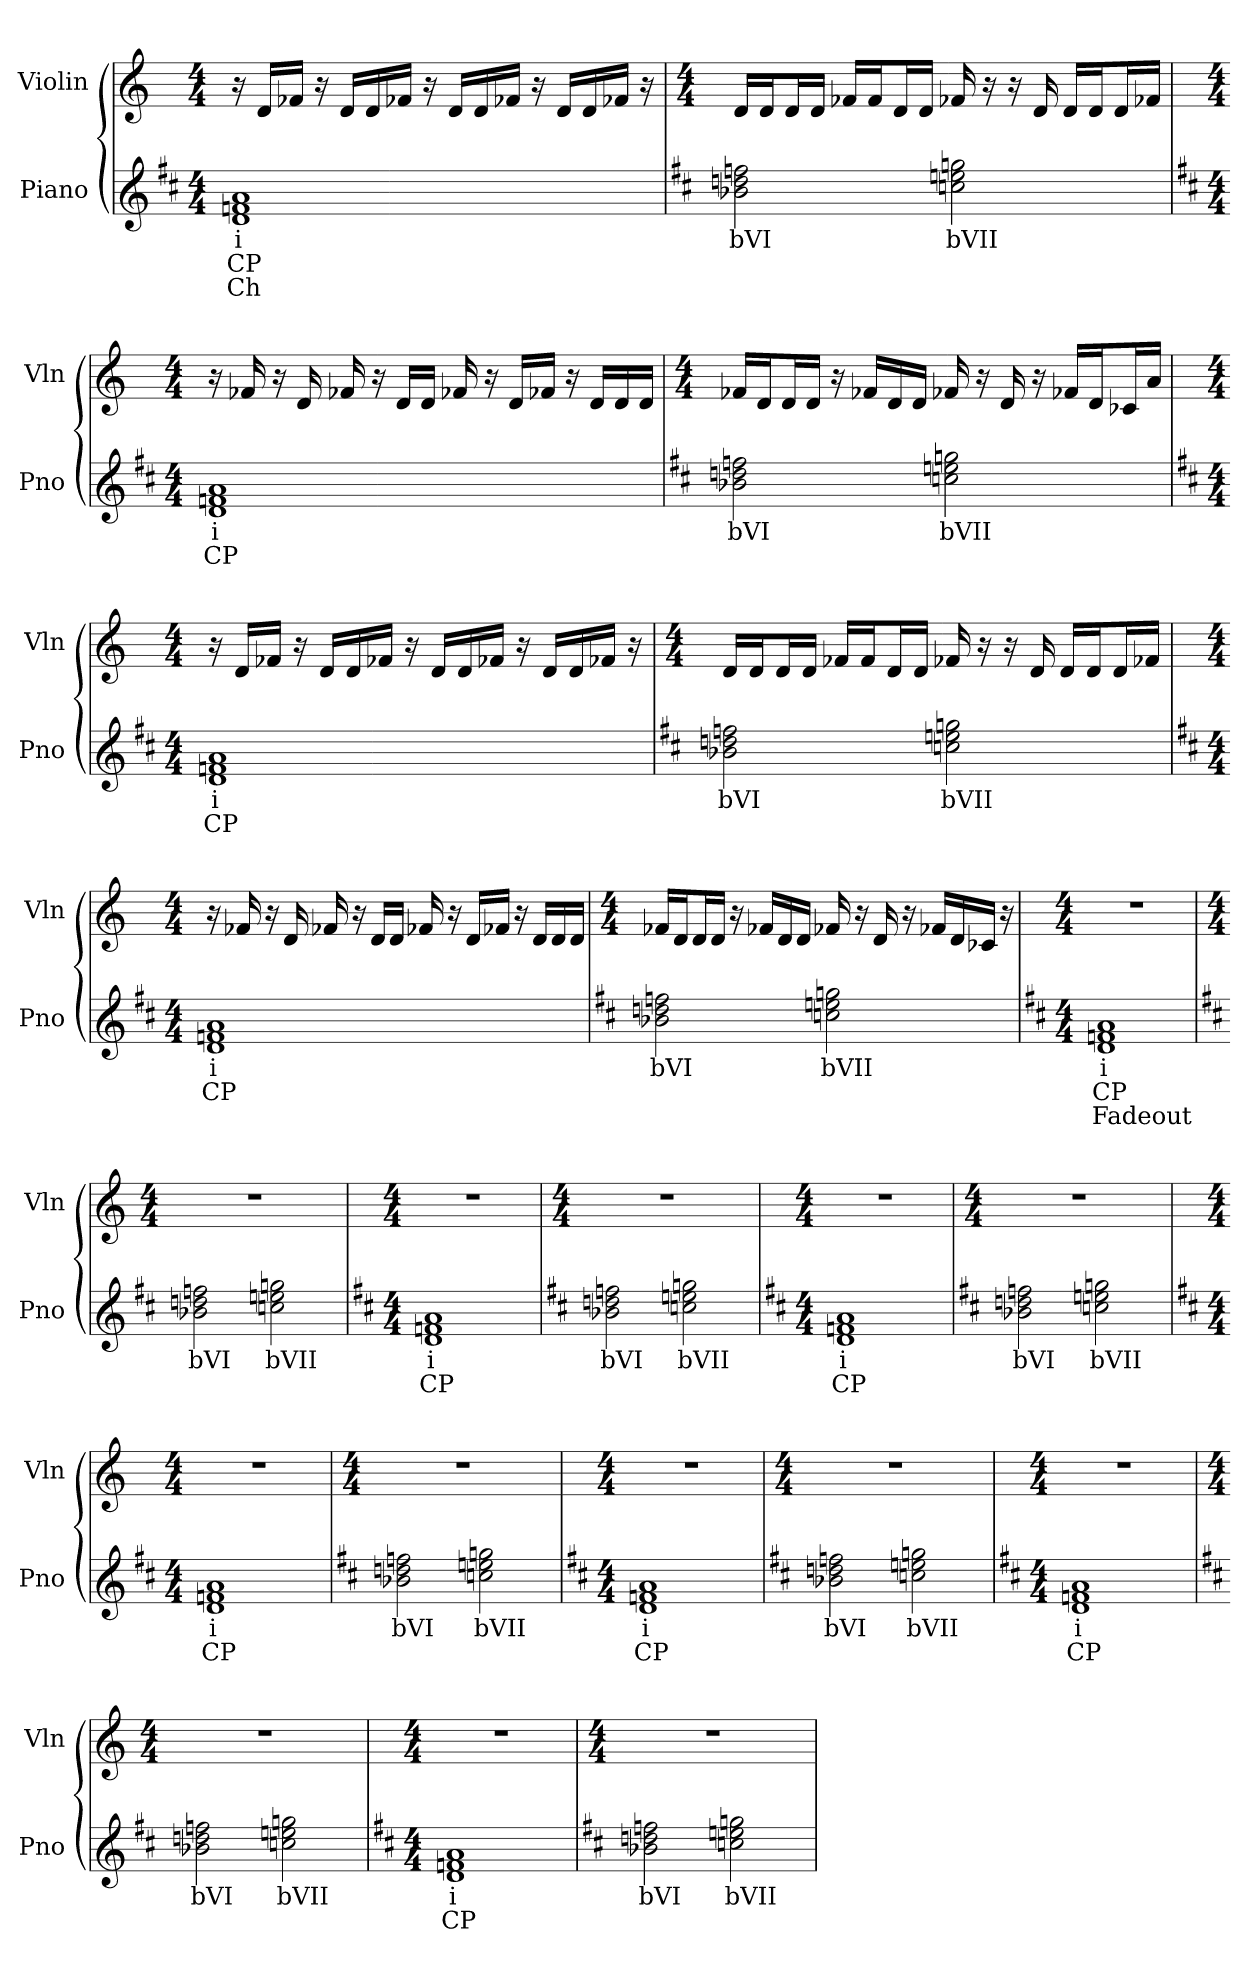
**kern	**text	**text	**text	**kern
*part2	*part2	*part2	*part2	*part1
*staff2	*staff2	*staff2	*staff2	*staff1
*I"Piano	*	*	*	*I"Violin
*I'Pno	*	*	*	*I'Vln
*k[f#c#]	*	*	*	*
*D:	*	*	*	*
*M4/4	*	*	*	*M4/4
=	=	=	=	=
1d 1fn 1a	i	CP	Ch	16r
.	.	.	.	16dLL
.	.	.	.	16f-XJJ
.	.	.	.	16r
.	.	.	.	16dLL
.	.	.	.	16d
.	.	.	.	16f-XJJ
.	.	.	.	16r
.	.	.	.	16dLL
.	.	.	.	16d
.	.	.	.	16f-XJJ
.	.	.	.	16r
.	.	.	.	16dLL
.	.	.	.	16d
.	.	.	.	16f-XJJ
.	.	.	.	16r
=	=	=	=	=
*k[f#c#]	*	*	*	*
*D:	*	*	*	*
*	*	*	*	*M4/4
2b-X 2ddn 2ffn	bVI	.	.	16dLL
.	.	.	.	16dJ
.	.	.	.	16dL
.	.	.	.	16dJJ
.	.	.	.	16f-XLL
.	.	.	.	16f-J
.	.	.	.	16dL
.	.	.	.	16dJJ
2ccn 2een 2ggn	bVII	.	.	16f-X
.	.	.	.	16r
.	.	.	.	16r
.	.	.	.	16d
.	.	.	.	16dLL
.	.	.	.	16dJ
.	.	.	.	16dL
.	.	.	.	16f-XJJ
=	=	=	=	=
*k[f#c#]	*	*	*	*
*D:	*	*	*	*
*M4/4	*	*	*	*M4/4
1d 1fn 1a	i	CP	.	16r
.	.	.	.	16f-X
.	.	.	.	16r
.	.	.	.	16d
.	.	.	.	16f-X
.	.	.	.	16r
.	.	.	.	16dLL
.	.	.	.	16dJJ
.	.	.	.	16f-X
.	.	.	.	16r
.	.	.	.	16dLL
.	.	.	.	16f-XJJ
.	.	.	.	16r
.	.	.	.	16dLL
.	.	.	.	16d
.	.	.	.	16dJJ
=	=	=	=	=
*k[f#c#]	*	*	*	*
*D:	*	*	*	*
*	*	*	*	*M4/4
2b-X 2ddn 2ffn	bVI	.	.	16f-XLL
.	.	.	.	16dJ
.	.	.	.	16dL
.	.	.	.	16dJJ
.	.	.	.	16r
.	.	.	.	16f-XLL
.	.	.	.	16d
.	.	.	.	16dJJ
2ccn 2een 2ggn	bVII	.	.	16f-X
.	.	.	.	16r
.	.	.	.	16d
.	.	.	.	16r
.	.	.	.	16f-XLL
.	.	.	.	16dJ
.	.	.	.	16c-XL
.	.	.	.	16aJJ
=	=	=	=	=
*k[f#c#]	*	*	*	*
*D:	*	*	*	*
*M4/4	*	*	*	*M4/4
1d 1fn 1a	i	CP	.	16r
.	.	.	.	16dLL
.	.	.	.	16f-XJJ
.	.	.	.	16r
.	.	.	.	16dLL
.	.	.	.	16d
.	.	.	.	16f-XJJ
.	.	.	.	16r
.	.	.	.	16dLL
.	.	.	.	16d
.	.	.	.	16f-XJJ
.	.	.	.	16r
.	.	.	.	16dLL
.	.	.	.	16d
.	.	.	.	16f-XJJ
.	.	.	.	16r
=	=	=	=	=
*k[f#c#]	*	*	*	*
*D:	*	*	*	*
*	*	*	*	*M4/4
2b-X 2ddn 2ffn	bVI	.	.	16dLL
.	.	.	.	16dJ
.	.	.	.	16dL
.	.	.	.	16dJJ
.	.	.	.	16f-XLL
.	.	.	.	16f-J
.	.	.	.	16dL
.	.	.	.	16dJJ
2ccn 2een 2ggn	bVII	.	.	16f-X
.	.	.	.	16r
.	.	.	.	16r
.	.	.	.	16d
.	.	.	.	16dLL
.	.	.	.	16dJ
.	.	.	.	16dL
.	.	.	.	16f-XJJ
=	=	=	=	=
*k[f#c#]	*	*	*	*
*D:	*	*	*	*
*M4/4	*	*	*	*M4/4
1d 1fn 1a	i	CP	.	16r
.	.	.	.	16f-X
.	.	.	.	16r
.	.	.	.	16d
.	.	.	.	16f-X
.	.	.	.	16r
.	.	.	.	16dLL
.	.	.	.	16dJJ
.	.	.	.	16f-X
.	.	.	.	16r
.	.	.	.	16dLL
.	.	.	.	16f-XJJ
.	.	.	.	16r
.	.	.	.	16dLL
.	.	.	.	16d
.	.	.	.	16dJJ
=	=	=	=	=
*k[f#c#]	*	*	*	*
*D:	*	*	*	*
*	*	*	*	*M4/4
2b-X 2ddn 2ffn	bVI	.	.	16f-XLL
.	.	.	.	16dJ
.	.	.	.	16dL
.	.	.	.	16dJJ
.	.	.	.	16r
.	.	.	.	16f-XLL
.	.	.	.	16d
.	.	.	.	16dJJ
2ccn 2een 2ggn	bVII	.	.	16f-X
.	.	.	.	16r
.	.	.	.	16d
.	.	.	.	16r
.	.	.	.	16f-XLL
.	.	.	.	16d
.	.	.	.	16c-XJJ
.	.	.	.	16r
=	=	=	=	=
*k[f#c#]	*	*	*	*
*D:	*	*	*	*
*M4/4	*	*	*	*M4/4
1d 1fn 1a	i	CP	Fadeout	1r
=	=	=	=	=
*k[f#c#]	*	*	*	*
*D:	*	*	*	*
*	*	*	*	*M4/4
2b-X 2ddn 2ffn	bVI	.	.	1r
2ccn 2een 2ggn	bVII	.	.	.
=	=	=	=	=
*k[f#c#]	*	*	*	*
*D:	*	*	*	*
*M4/4	*	*	*	*M4/4
1d 1fn 1a	i	CP	.	1r
=	=	=	=	=
*k[f#c#]	*	*	*	*
*D:	*	*	*	*
*	*	*	*	*M4/4
2b-X 2ddn 2ffn	bVI	.	.	1r
2ccn 2een 2ggn	bVII	.	.	.
=	=	=	=	=
*k[f#c#]	*	*	*	*
*D:	*	*	*	*
*M4/4	*	*	*	*M4/4
1d 1fn 1a	i	CP	.	1r
=	=	=	=	=
*k[f#c#]	*	*	*	*
*D:	*	*	*	*
*	*	*	*	*M4/4
2b-X 2ddn 2ffn	bVI	.	.	1r
2ccn 2een 2ggn	bVII	.	.	.
=	=	=	=	=
*k[f#c#]	*	*	*	*
*D:	*	*	*	*
*M4/4	*	*	*	*M4/4
1d 1fn 1a	i	CP	.	1r
=	=	=	=	=
*k[f#c#]	*	*	*	*
*D:	*	*	*	*
*	*	*	*	*M4/4
2b-X 2ddn 2ffn	bVI	.	.	1r
2ccn 2een 2ggn	bVII	.	.	.
=	=	=	=	=
*k[f#c#]	*	*	*	*
*D:	*	*	*	*
*M4/4	*	*	*	*M4/4
1d 1fn 1a	i	CP	.	1r
=	=	=	=	=
*k[f#c#]	*	*	*	*
*D:	*	*	*	*
*	*	*	*	*M4/4
2b-X 2ddn 2ffn	bVI	.	.	1r
2ccn 2een 2ggn	bVII	.	.	.
=	=	=	=	=
*k[f#c#]	*	*	*	*
*D:	*	*	*	*
*M4/4	*	*	*	*M4/4
1d 1fn 1a	i	CP	.	1r
=	=	=	=	=
*k[f#c#]	*	*	*	*
*D:	*	*	*	*
*	*	*	*	*M4/4
2b-X 2ddn 2ffn	bVI	.	.	1r
2ccn 2een 2ggn	bVII	.	.	.
=	=	=	=	=
*k[f#c#]	*	*	*	*
*D:	*	*	*	*
*M4/4	*	*	*	*M4/4
1d 1fn 1a	i	CP	.	1r
=	=	=	=	=
*k[f#c#]	*	*	*	*
*D:	*	*	*	*
*	*	*	*	*M4/4
2b-X 2ddn 2ffn	bVI	.	.	1r
2ccn 2een 2ggn	bVII	.	.	.
=	=	=	=	=
*-	*-	*-	*-	*-
